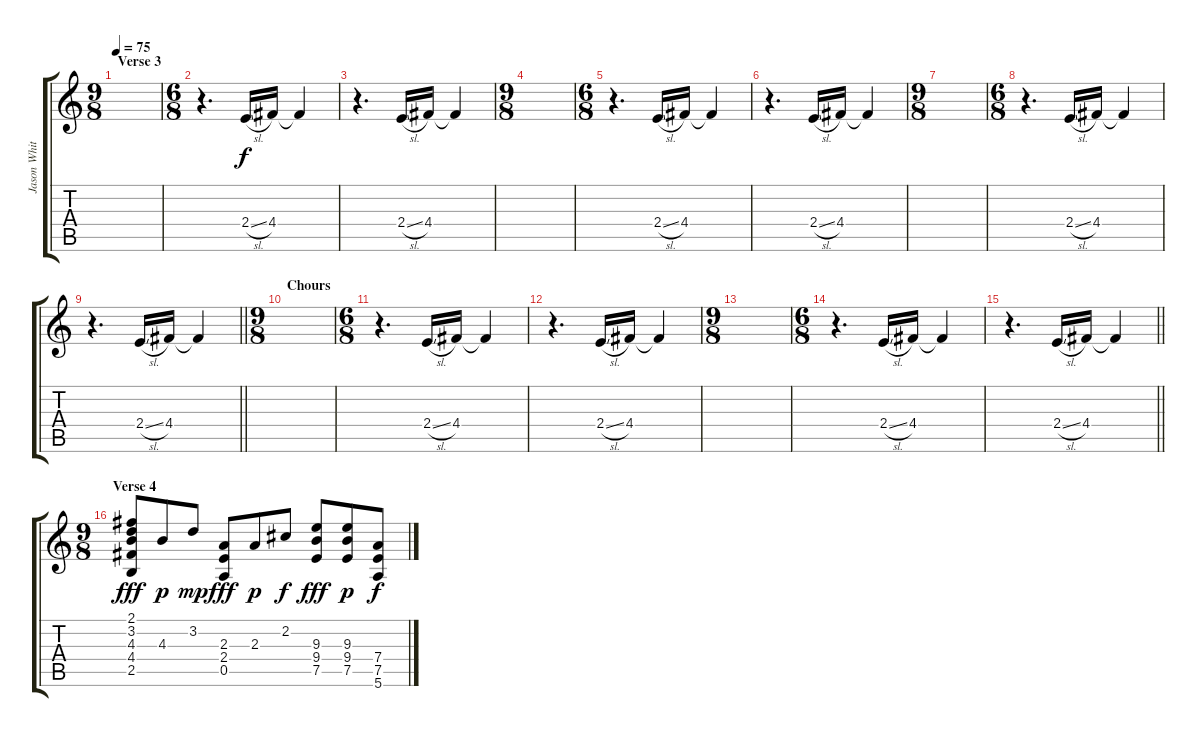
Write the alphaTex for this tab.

\track ("Jason White - Guitar" "Jason Whit") {instrument acousticguitarsteel}
\staff {score tabs}
\tuning (E4 B3 G3 D3 A2 E2) {hide}
\ts (9 8)
\section ("" "Verse 3")
\tempo 75
\clef g2
\ks c
|
\ts (6 8)
r.4{d} 2.4{sl}.16 4.4.16 4.4{t}.4 |
r.4{d} 2.4{sl}.16 4.4.16 4.4{t}.4 |
\ts (9 8)
|
\ts (6 8)
r.4{d} 2.4{sl}.16 4.4.16 4.4{t}.4 |
r.4{d} 2.4{sl}.16 4.4.16 4.4{t}.4 |
\ts (9 8)
|
\ts (6 8)
r.4{d} 2.4{sl}.16 4.4.16 4.4{t}.4 |
\barLineRight lightlight
r.4{d} 2.4{sl}.16 4.4.16 4.4{t}.4 |
\ts (9 8)
\section ("" "Chours")
|
\ts (6 8)
r.4{d} 2.4{sl}.16 4.4.16 4.4{t}.4 |
r.4{d} 2.4{sl}.16 4.4.16 4.4{t}.4 |
\ts (9 8)
|
\ts (6 8)
r.4{d} 2.4{sl}.16 4.4.16 4.4{t}.4 |
\barLineRight lightlight
r.4{d} 2.4{sl}.16 4.4.16 4.4{t}.4 |
\ts (9 8)
\section ("" "Verse 4")
(2.1 3.2 4.3 4.4 2.5).8{dy fff volume 10 instrument distortionguitar} 4.3.8{dy p volume 16} 3.2.8{dy mp} (2.3 2.4 0.5).8{dy fff volume 10} 2.3.8{dy p volume 16} 2.2.8{dy f} (9.3 9.4 7.5).8{dy fff volume 10} (9.3 9.4 7.5).8{dy p} (7.4 7.5 5.6).8{dy f}
